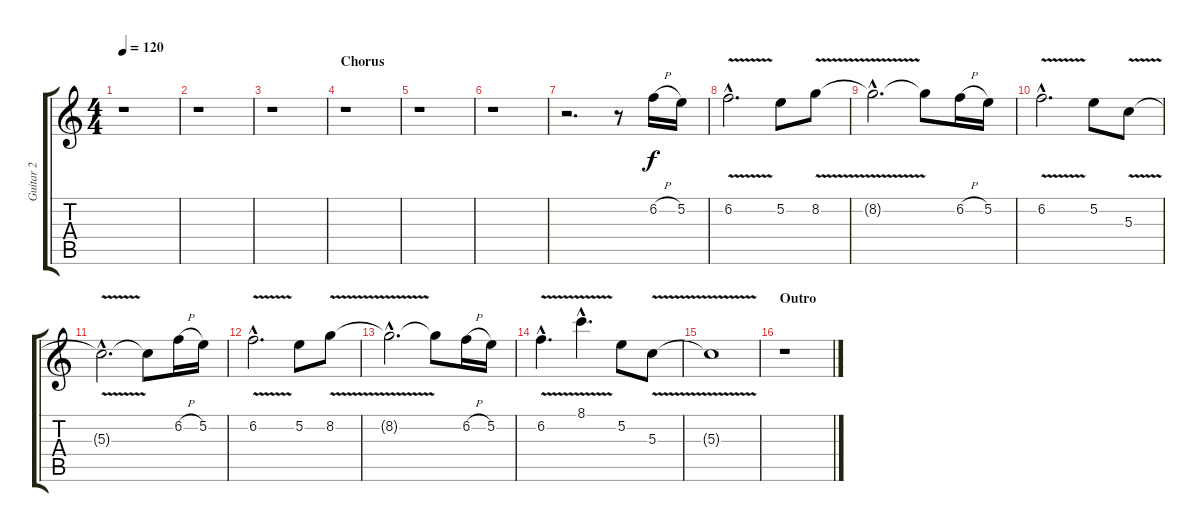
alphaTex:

\track ("Guitar 2" "Guitar 2") {instrument electricguitarjazz}
\staff {score tabs}
\tuning (E4 B3 G3 D3 A2 D2) {hide}
\ts (4 4)
\tempo 120
\clef g2
\ks c
r.1{dy f} |
r.1 |
r.1 |
\section ("" "Chorus")
r.1 |
r.1 |
r.1 |
r.2{d} r.8 6.2{h}.16{volume 16 instrument overdrivenguitar} 5.2.16 |
6.2{v hac}.2{d} 5.2.8 8.2{v}.8 |
8.2{hac t}.2{d} 8.2{t}.8 6.2{h}.16 5.2.16 |
6.2{v hac}.2{d} 5.2.8 5.3{v}.8 |
5.3{hac t}.2{d} 5.3{t}.8 6.2{h}.16 5.2.16 |
6.2{v hac}.2{d} 5.2.8 8.2{v}.8 |
8.2{hac t}.2{d} 8.2{t}.8 6.2{h}.16 5.2.16 |
6.2{v hac}.4{d} 8.1{v hac}.4{d} 5.2.8 5.3{v}.8 |
5.3{t}.1 |
\section ("" "Outro")
r.1
